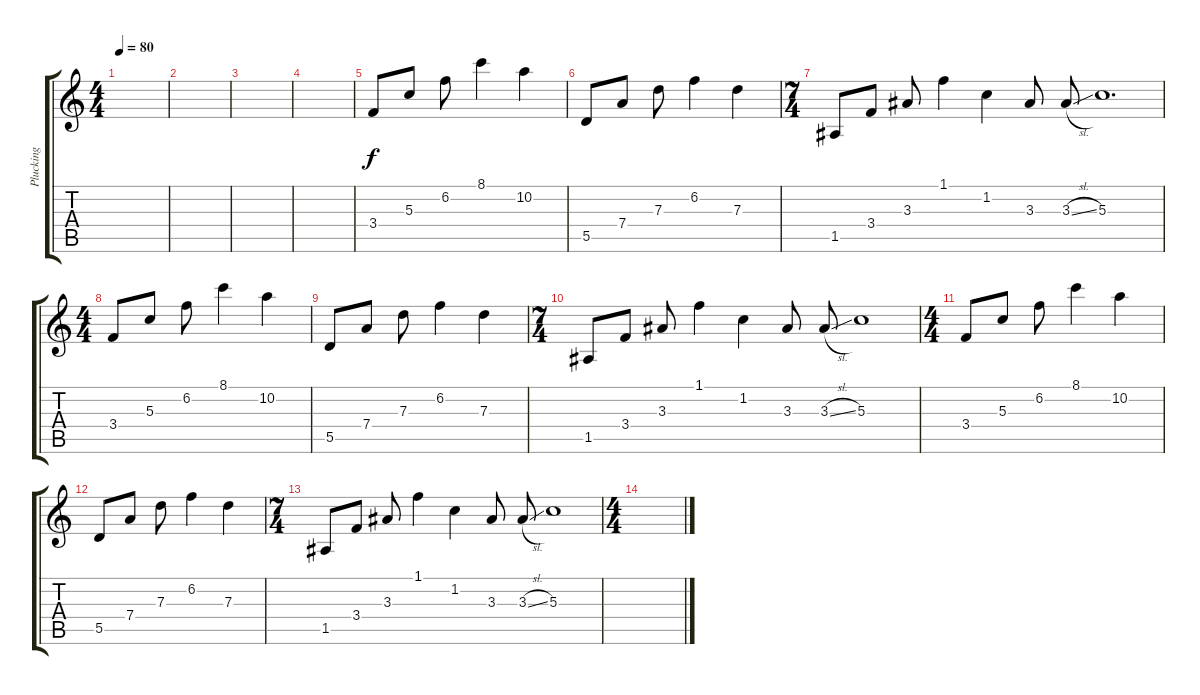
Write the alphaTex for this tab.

\track ("Plucking" "Plucking") {instrument acousticguitarsteel}
\staff {score tabs}
\tuning (E4 B3 G3 D3 A2 E2) {hide}
\ts (4 4)
\tempo 80
\clef g2
\ks c
|
|
|
|
3.4.8 5.3.8 6.2.8 8.1.4 10.2.4 |
5.5.8 7.4.8 7.3.8 6.2.4 7.3.4 |
\ts (7 4)
1.5.8 3.4.8 3.3.8 1.1.4 1.2.4 3.3.8 3.3{sl}.8 5.3.1{d} |
\ts (4 4)
3.4.8 5.3.8 6.2.8 8.1.4 10.2.4 |
5.5.8 7.4.8 7.3.8 6.2.4 7.3.4 |
\ts (7 4)
1.5.8 3.4.8 3.3.8 1.1.4 1.2.4 3.3.8 3.3{sl}.8 5.3.1 |
\ts (4 4)
3.4.8 5.3.8 6.2.8 8.1.4 10.2.4 |
5.5.8 7.4.8 7.3.8 6.2.4 7.3.4 |
\ts (7 4)
1.5.8 3.4.8 3.3.8 1.1.4 1.2.4 3.3.8 3.3{sl}.8 5.3.1 |
\ts (4 4)
